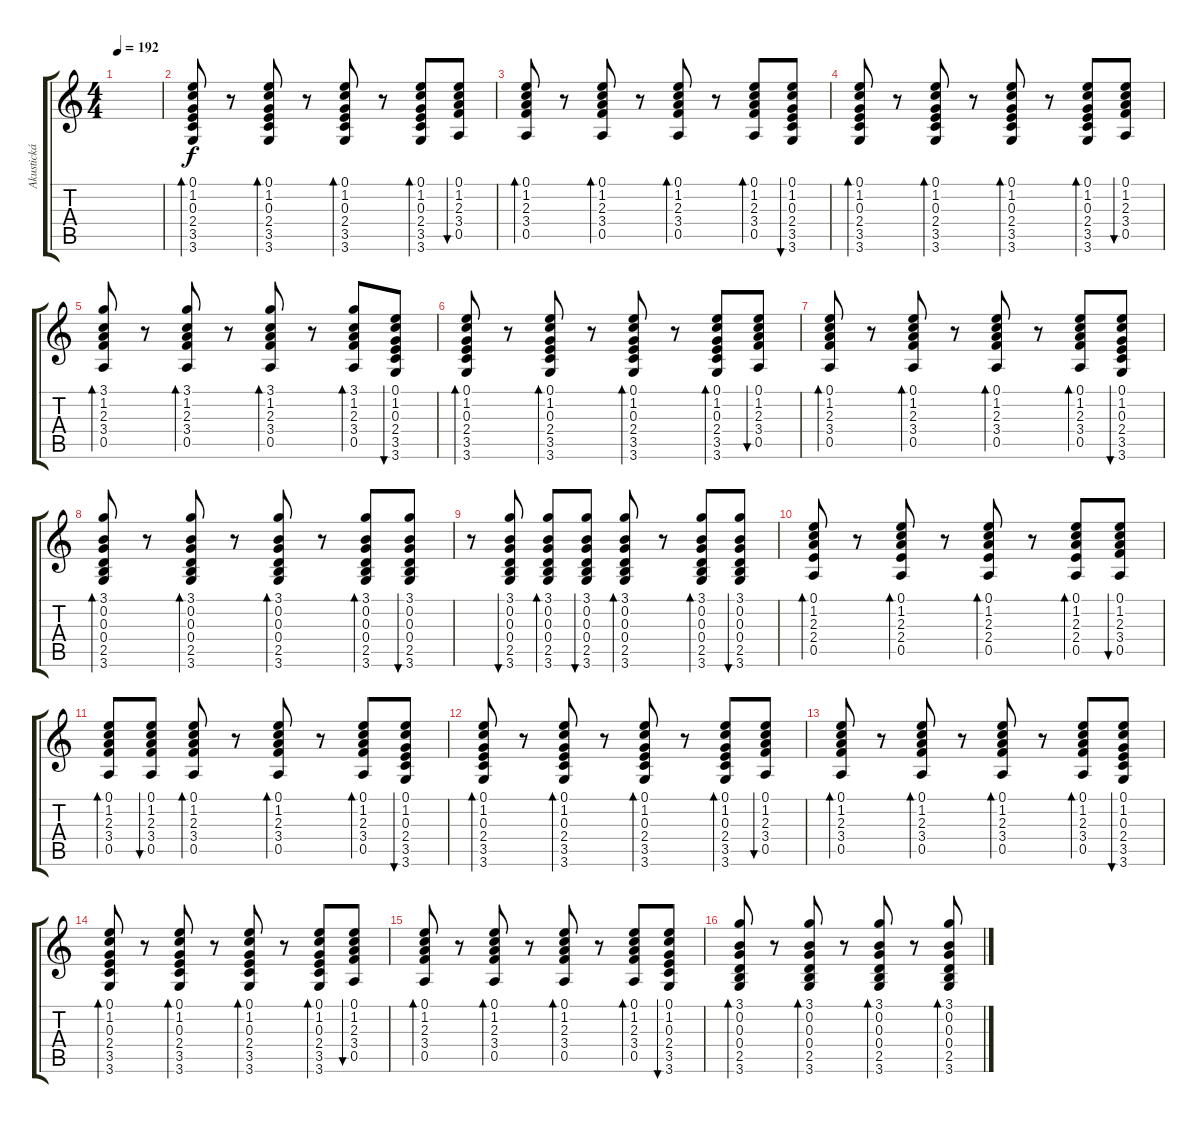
\track ("Akustická kytara" "Akustická ") {instrument acousticguitarsteel}
\staff {score tabs}
\tuning (E4 B3 G3 D3 A2 E2) {hide}
\ts (4 4)
\tempo 192
\clef g2
\ks c
|
(0.1 1.2 0.3 2.4 3.5 3.6).8{bd 60} r.8 (0.1 1.2 0.3 2.4 3.5 3.6).8{bd 60} r.8 (0.1 1.2 0.3 2.4 3.5 3.6).8{bd 60} r.8 (0.1 1.2 0.3 2.4 3.5 3.6).8{bd 60} (0.1 1.2 2.3 3.4 0.5).8{bu 60} |
(0.1 1.2 2.3 3.4 0.5).8{bd 60} r.8 (0.1 1.2 2.3 3.4 0.5).8{bd 60} r.8 (0.1 1.2 2.3 3.4 0.5).8{bd 60} r.8 (0.1 1.2 2.3 3.4 0.5).8{bd 60} (0.1 1.2 0.3 2.4 3.5 3.6).8{bu 60} |
(0.1 1.2 0.3 2.4 3.5 3.6).8{bd 60} r.8 (0.1 1.2 0.3 2.4 3.5 3.6).8{bd 60} r.8 (0.1 1.2 0.3 2.4 3.5 3.6).8{bd 60} r.8 (0.1 1.2 0.3 2.4 3.5 3.6).8{bd 60} (0.1 1.2 2.3 3.4 0.5).8{bu 60} |
(3.1 1.2 2.3 3.4 0.5).8{bd 60} r.8 (3.1 1.2 2.3 3.4 0.5).8{bd 60} r.8 (3.1 1.2 2.3 3.4 0.5).8{bd 60} r.8 (3.1 1.2 2.3 3.4 0.5).8{bd 60} (0.1 1.2 0.3 2.4 3.5 3.6).8{bu 60} |
(0.1 1.2 0.3 2.4 3.5 3.6).8{bd 60} r.8 (0.1 1.2 0.3 2.4 3.5 3.6).8{bd 60} r.8 (0.1 1.2 0.3 2.4 3.5 3.6).8{bd 60} r.8 (0.1 1.2 0.3 2.4 3.5 3.6).8{bd 60} (0.1 1.2 2.3 3.4 0.5).8{bu 60} |
(0.1 1.2 2.3 3.4 0.5).8{bd 60} r.8 (0.1 1.2 2.3 3.4 0.5).8{bd 60} r.8 (0.1 1.2 2.3 3.4 0.5).8{bd 60} r.8 (0.1 1.2 2.3 3.4 0.5).8{bd 60} (0.1 1.2 0.3 2.4 3.5 3.6).8{bu 60} |
(3.1 0.2 0.3 0.4 2.5 3.6).8{bd 60} r.8 (3.1 0.2 0.3 0.4 2.5 3.6).8{bd 60} r.8 (3.1 0.2 0.3 0.4 2.5 3.6).8{bd 60} r.8 (3.1 0.2 0.3 0.4 2.5 3.6).8{bd 60} (3.1 0.2 0.3 0.4 2.5 3.6).8{bu 60} |
r.8 (3.1 0.2 0.3 0.4 2.5 3.6).8{bu 60} (3.1 0.2 0.3 0.4 2.5 3.6).8{bd 60} (3.1 0.2 0.3 0.4 2.5 3.6).8{bu 60} (3.1 0.2 0.3 0.4 2.5 3.6).8{bd 60} r.8 (3.1 0.2 0.3 0.4 2.5 3.6).8{bd 60} (3.1 0.2 0.3 0.4 2.5 3.6).8{bu 60} |
(0.1 1.2 2.3 2.4 0.5).8{bd 60} r.8 (0.1 1.2 2.3 2.4 0.5).8{bd 60} r.8 (0.1 1.2 2.3 2.4 0.5).8{bd 60} r.8 (0.1 1.2 2.3 2.4 0.5).8{bd 60} (0.1 1.2 2.3 3.4 0.5).8{bu 60} |
(0.1 1.2 2.3 3.4 0.5).8{bd 60} (0.1 1.2 2.3 3.4 0.5).8{bu 60} (0.1 1.2 2.3 3.4 0.5).8{bd 60} r.8 (0.1 1.2 2.3 3.4 0.5).8{bd 60} r.8 (0.1 1.2 2.3 3.4 0.5).8{bd 60} (0.1 1.2 0.3 2.4 3.5 3.6).8{bu 60} |
(0.1 1.2 0.3 2.4 3.5 3.6).8{bd 60} r.8 (0.1 1.2 0.3 2.4 3.5 3.6).8{bd 60} r.8 (0.1 1.2 0.3 2.4 3.5 3.6).8{bd 60} r.8 (0.1 1.2 0.3 2.4 3.5 3.6).8{bd 60} (0.1 1.2 2.3 3.4 0.5).8{bu 60} |
(0.1 1.2 2.3 3.4 0.5).8{bd 60} r.8 (0.1 1.2 2.3 3.4 0.5).8{bd 60} r.8 (0.1 1.2 2.3 3.4 0.5).8{bd 60} r.8 (0.1 1.2 2.3 3.4 0.5).8{bd 60} (0.1 1.2 0.3 2.4 3.5 3.6).8{bu 60} |
(0.1 1.2 0.3 2.4 3.5 3.6).8{bd 60} r.8 (0.1 1.2 0.3 2.4 3.5 3.6).8{bd 60} r.8 (0.1 1.2 0.3 2.4 3.5 3.6).8{bd 60} r.8 (0.1 1.2 0.3 2.4 3.5 3.6).8{bd 60} (0.1 1.2 2.3 3.4 0.5).8{bu 60} |
(0.1 1.2 2.3 3.4 0.5).8{bd 60} r.8 (0.1 1.2 2.3 3.4 0.5).8{bd 60} r.8 (0.1 1.2 2.3 3.4 0.5).8{bd 60} r.8 (0.1 1.2 2.3 3.4 0.5).8{bd 60} (0.1 1.2 0.3 2.4 3.5 3.6).8{bu 60} |
(3.1 0.2 0.3 0.4 2.5 3.6).8{bd 60} r.8 (3.1 0.2 0.3 0.4 2.5 3.6).8{bd 60} r.8 (3.1 0.2 0.3 0.4 2.5 3.6).8{bd 60} r.8 (3.1 0.2 0.3 0.4 2.5 3.6).8{bd 60}
